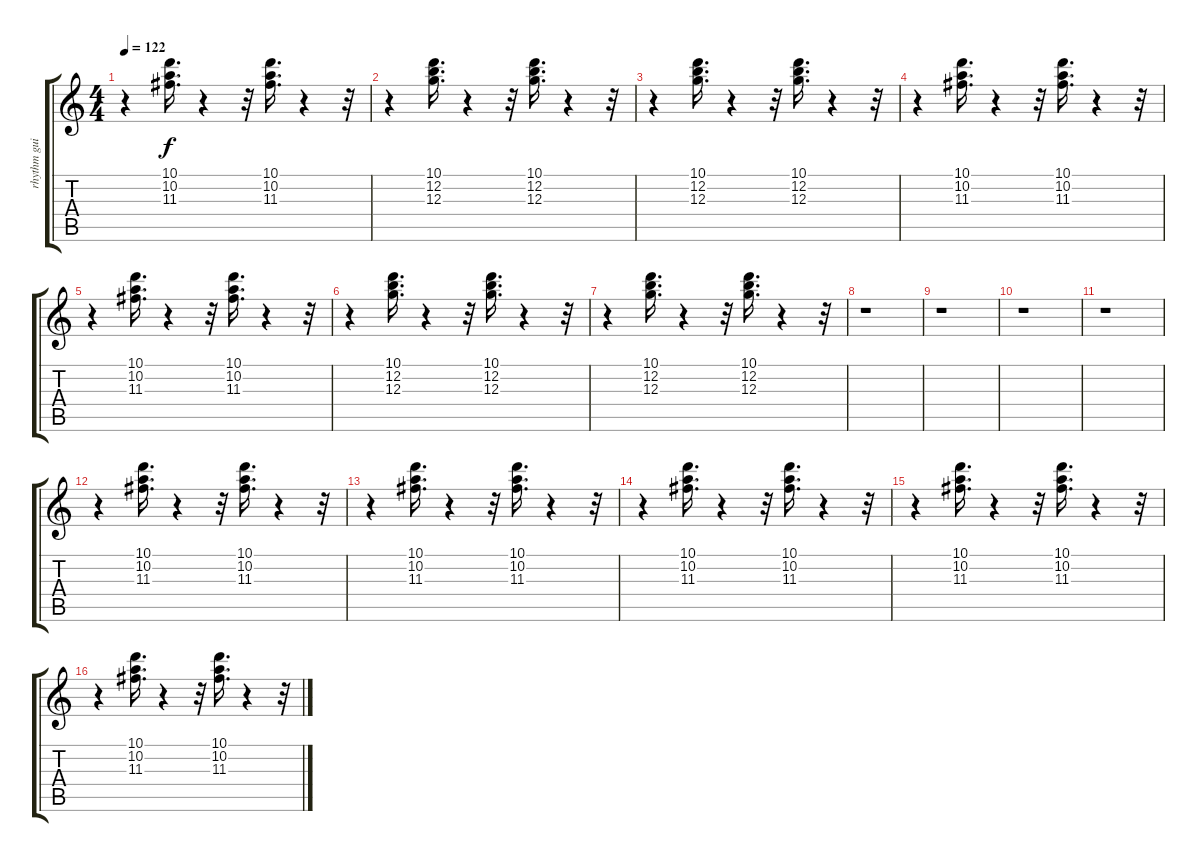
\track ("rhythm guitar" "rhythm gui") {instrument electricguitarmuted}
\staff {score tabs}
\tuning (E4 B3 G3 D3 A2 E2) {hide}
\ts (4 4)
\tempo 122
\clef g2
\ks c
r.4{dy f} (10.1 10.2 11.3).16{d} r.4 r.32 (10.1 10.2 11.3).16{d} r.4 r.32 |
r.4 (10.1 12.2 12.3).16{d} r.4 r.32 (10.1 12.2 12.3).16{d} r.4 r.32 |
r.4 (10.1 12.2 12.3).16{d} r.4 r.32 (10.1 12.2 12.3).16{d} r.4 r.32 |
r.4 (10.1 10.2 11.3).16{d} r.4 r.32 (10.1 10.2 11.3).16{d} r.4 r.32 |
r.4 (10.1 10.2 11.3).16{d} r.4 r.32 (10.1 10.2 11.3).16{d} r.4 r.32 |
r.4 (10.1 12.2 12.3).16{d} r.4 r.32 (10.1 12.2 12.3).16{d} r.4 r.32 |
r.4 (10.1 12.2 12.3).16{d} r.4 r.32 (10.1 12.2 12.3).16{d} r.4 r.32 |
r.1 |
r.1 |
r.1 |
r.1 |
r.4 (10.1 10.2 11.3).16{d} r.4 r.32 (10.1 10.2 11.3).16{d} r.4 r.32 |
r.4 (10.1 10.2 11.3).16{d} r.4 r.32 (10.1 10.2 11.3).16{d} r.4 r.32 |
r.4 (10.1 10.2 11.3).16{d} r.4 r.32 (10.1 10.2 11.3).16{d} r.4 r.32 |
r.4 (10.1 10.2 11.3).16{d} r.4 r.32 (10.1 10.2 11.3).16{d} r.4 r.32 |
r.4 (10.1 10.2 11.3).16{d} r.4 r.32 (10.1 10.2 11.3).16{d} r.4 r.32
